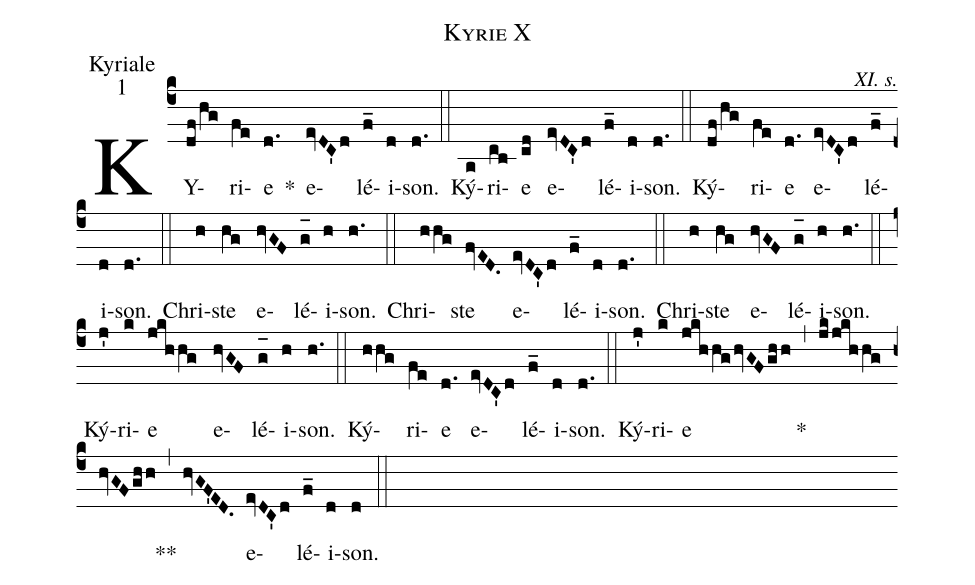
name:Kyrie X;
office-part:Kyriale;
mode:1;
commentary:XI. s.;
%%
(c4) KY(df/hg)ri(fe)e(d.) *() e(evDC'd)lé(f_)i(d)son.(d.) (::)
Ký(a)ri(cb)e(cd) e(evDC'd)lé(f_)i(d)son.(d.) (::)
Ký(df/hg)ri(fe)e(d.) e(evDC'd)lé(f_)i(d)son.(d.) (::)
Chri(h)ste(hg) e(hvGF)lé(g_[oh:h])i(h)son.(h.) (::)
Chri(hhg)ste(fvED.) e(evDC'd)lé(f_)i(d)son.(d.) (::)
Chri(h)ste(hg) e(hvGF)lé(g_[oh:h])i(h)son.(h.) (::)
Ký(j')ri(k)e(jkhhg) e(hvGF)lé(g_[oh:h])i(h)son.(h.) (::)
Ký(hhg)ri(fe)e(d.) e(evDC'd)lé(f_)i(d)son.(d.) (::)
Ký(j')ri(k)e(jkhhg/hvGFghh) ~~~~~*(,) (jk/jkhhg/hvGFghh) ~~~~~**(,) (hvGF'ED.) e(evDC'd)lé(f_)i(d)son.(d) (::)
